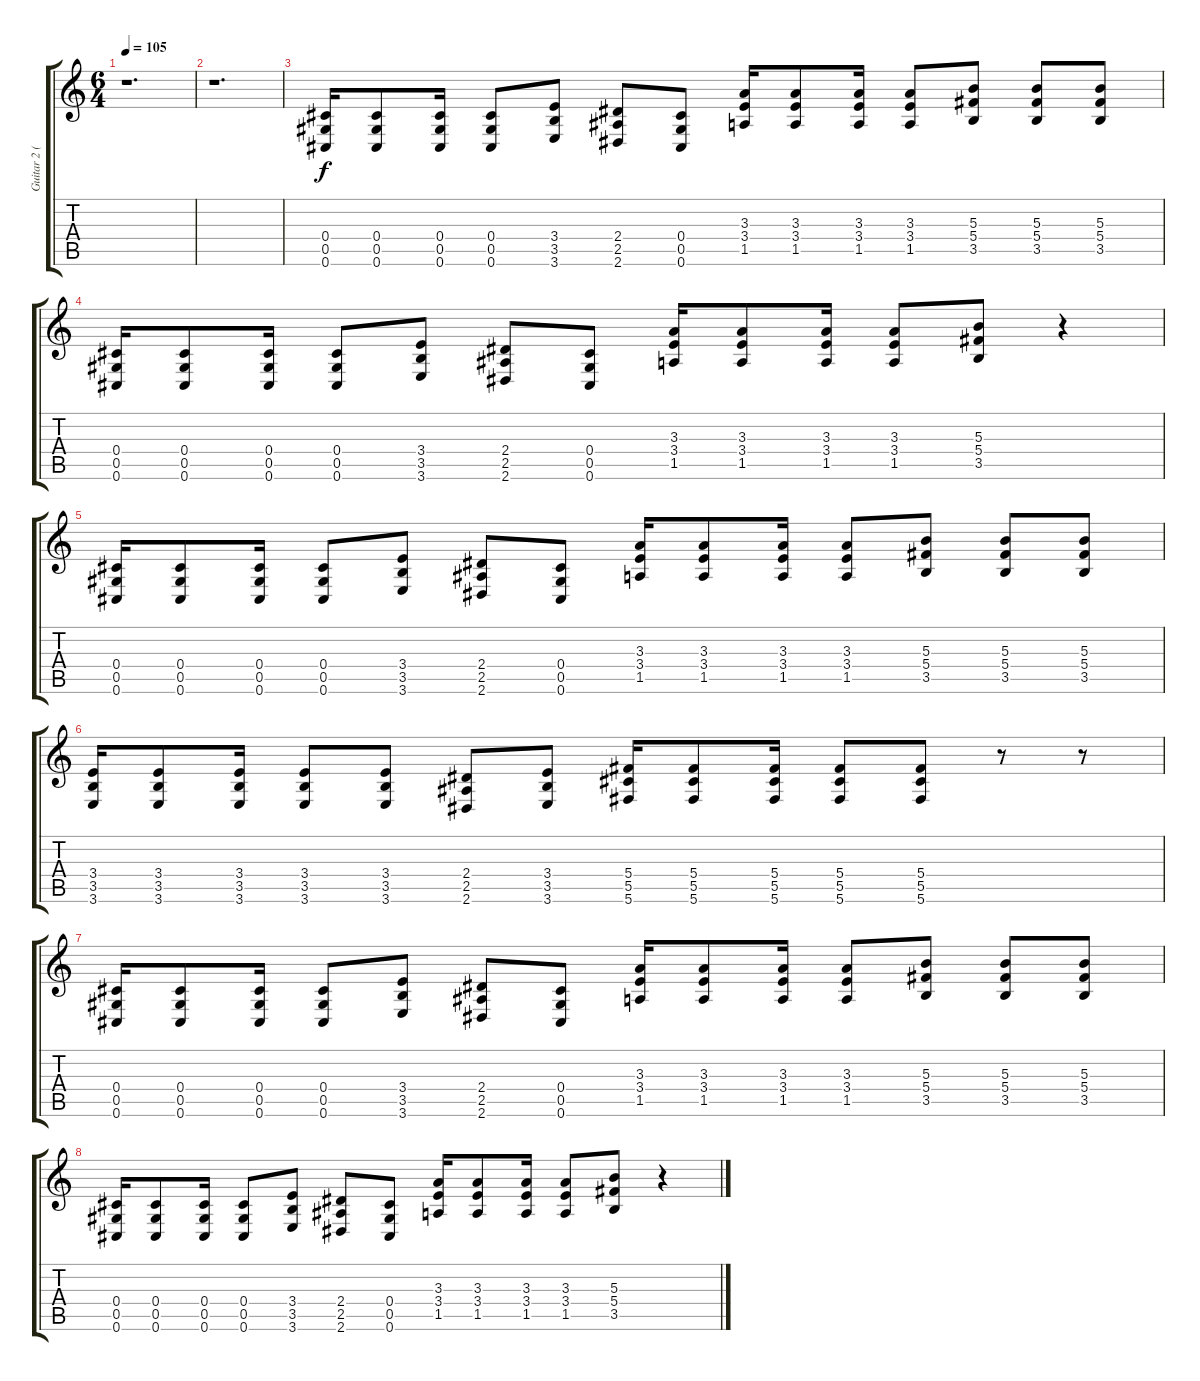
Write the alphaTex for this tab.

\track ("Guitar 2 ( Dropped C# )" "Guitar 2 (") {instrument distortionguitar}
\staff {score tabs}
\tuning (Eb4 Bb3 Gb3 Db3 Ab2 Db2) {hide}
\ts (6 4)
\tempo 105
\clef g2
\ks c
r.1{d dy f instrument distortionguitar} |
r.1{d} |
(0.4 0.5 0.6).16 (0.4 0.5 0.6).8 (0.4 0.5 0.6).16 (0.4 0.5 0.6).8 (3.4 3.5 3.6).8 (2.4 2.5 2.6).8 (0.4 0.5 0.6).8 (3.3 3.4 1.5).16 (3.3 3.4 1.5).8 (3.3 3.4 1.5).16 (3.3 3.4 1.5).8 (5.3 5.4 3.5).8 (5.3 5.4 3.5).8 (5.3 5.4 3.5).8 |
(0.4 0.5 0.6).16 (0.4 0.5 0.6).8 (0.4 0.5 0.6).16 (0.4 0.5 0.6).8 (3.4 3.5 3.6).8 (2.4 2.5 2.6).8 (0.4 0.5 0.6).8 (3.3 3.4 1.5).16 (3.3 3.4 1.5).8 (3.3 3.4 1.5).16 (3.3 3.4 1.5).8 (5.3 5.4 3.5).8 r.4 |
(0.4 0.5 0.6).16 (0.4 0.5 0.6).8 (0.4 0.5 0.6).16 (0.4 0.5 0.6).8 (3.4 3.5 3.6).8 (2.4 2.5 2.6).8 (0.4 0.5 0.6).8 (3.3 3.4 1.5).16 (3.3 3.4 1.5).8 (3.3 3.4 1.5).16 (3.3 3.4 1.5).8 (5.3 5.4 3.5).8 (5.3 5.4 3.5).8 (5.3 5.4 3.5).8 |
(3.4 3.5 3.6).16 (3.4 3.5 3.6).8 (3.4 3.5 3.6).16 (3.4 3.5 3.6).8 (3.4 3.5 3.6).8 (2.4 2.5 2.6).8 (3.4 3.5 3.6).8 (5.4 5.5 5.6).16 (5.4 5.5 5.6).8 (5.4 5.5 5.6).16 (5.4 5.5 5.6).8 (5.4 5.5 5.6).8 r.8 r.8 |
(0.4 0.5 0.6).16 (0.4 0.5 0.6).8 (0.4 0.5 0.6).16 (0.4 0.5 0.6).8 (3.4 3.5 3.6).8 (2.4 2.5 2.6).8 (0.4 0.5 0.6).8 (3.3 3.4 1.5).16 (3.3 3.4 1.5).8 (3.3 3.4 1.5).16 (3.3 3.4 1.5).8 (5.3 5.4 3.5).8 (5.3 5.4 3.5).8 (5.3 5.4 3.5).8 |
(0.4 0.5 0.6).16 (0.4 0.5 0.6).8 (0.4 0.5 0.6).16 (0.4 0.5 0.6).8 (3.4 3.5 3.6).8 (2.4 2.5 2.6).8 (0.4 0.5 0.6).8 (3.3 3.4 1.5).16 (3.3 3.4 1.5).8 (3.3 3.4 1.5).16 (3.3 3.4 1.5).8 (5.3 5.4 3.5).8 r.4
